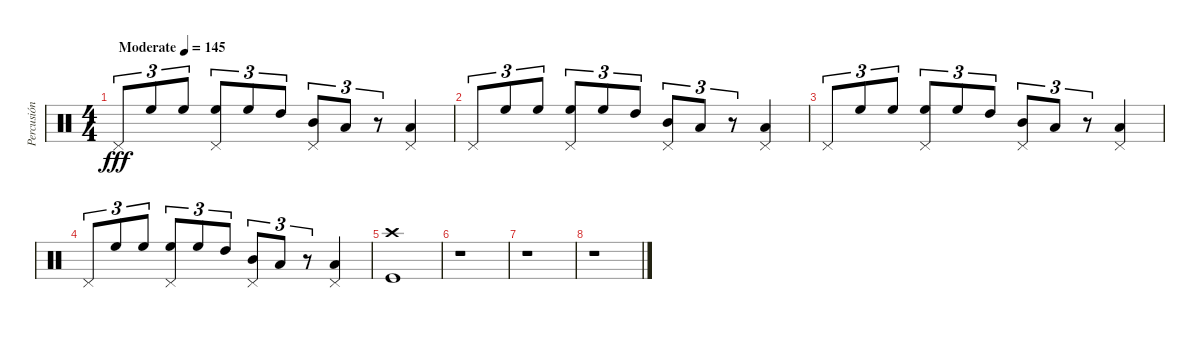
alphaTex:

\track ("Percusión" "Percusión") {instrument percussion}
\staff {score}
\articulation defaults
\ts (4 4)
\tempo (145 "Moderate")
\clef neutral
\ks c "Pedal Hi-Hat (hit)".8{tu (3 2) dy fff} "High Floor Tom (hit)".8{tu (3 2)} "High Floor Tom (hit)".8{tu (3 2)}
("High Floor Tom (hit)" "Pedal Hi-Hat (hit)").8{tu (3 2)} "High Floor Tom (hit)".8{tu (3 2)} "High Tom (hit)".8{tu (3 2)} ("Mid Tom (hit)" "Pedal Hi-Hat (hit)").8{tu (3 2)} "Low Tom (hit)".8{tu (3 2)} r.8{tu (3 2)} ("Low Tom (hit)" "Pedal Hi-Hat (hit)").4 |
"Pedal Hi-Hat (hit)".8{tu (3 2)} "High Floor Tom (hit)".8{tu (3 2)} "High Floor Tom (hit)".8{tu (3 2)} ("High Floor Tom (hit)" "Pedal Hi-Hat (hit)").8{tu (3 2)} "High Floor Tom (hit)".8{tu (3 2)} "High Tom (hit)".8{tu (3 2)} ("Mid Tom (hit)" "Pedal Hi-Hat (hit)").8{tu (3 2)} "Low Tom (hit)".8{tu (3 2)} r.8{tu (3 2)} ("Low Tom (hit)" "Pedal Hi-Hat (hit)").4 |
"Pedal Hi-Hat (hit)".8{tu (3 2)} "High Floor Tom (hit)".8{tu (3 2)} "High Floor Tom (hit)".8{tu (3 2)} ("High Floor Tom (hit)" "Pedal Hi-Hat (hit)").8{tu (3 2)} "High Floor Tom (hit)".8{tu (3 2)} "High Tom (hit)".8{tu (3 2)} ("Mid Tom (hit)" "Pedal Hi-Hat (hit)").8{tu (3 2)} "Low Tom (hit)".8{tu (3 2)} r.8{tu (3 2)} ("Low Tom (hit)" "Pedal Hi-Hat (hit)").4 |
"Pedal Hi-Hat (hit)".8{tu (3 2)} "High Floor Tom (hit)".8{tu (3 2)} "High Floor Tom (hit)".8{tu (3 2)} ("High Floor Tom (hit)" "Pedal Hi-Hat (hit)").8{tu (3 2)} "High Floor Tom (hit)".8{tu (3 2)} "High Tom (hit)".8{tu (3 2)} ("Mid Tom (hit)" "Pedal Hi-Hat (hit)").8{tu (3 2)} "Low Tom (hit)".8{tu (3 2)} r.8{tu (3 2)} ("Low Tom (hit)" "Pedal Hi-Hat (hit)").4 |
("Crash high (hit)" "Kick (hit)").1 |
r.1 |
r.1 |
r.1
